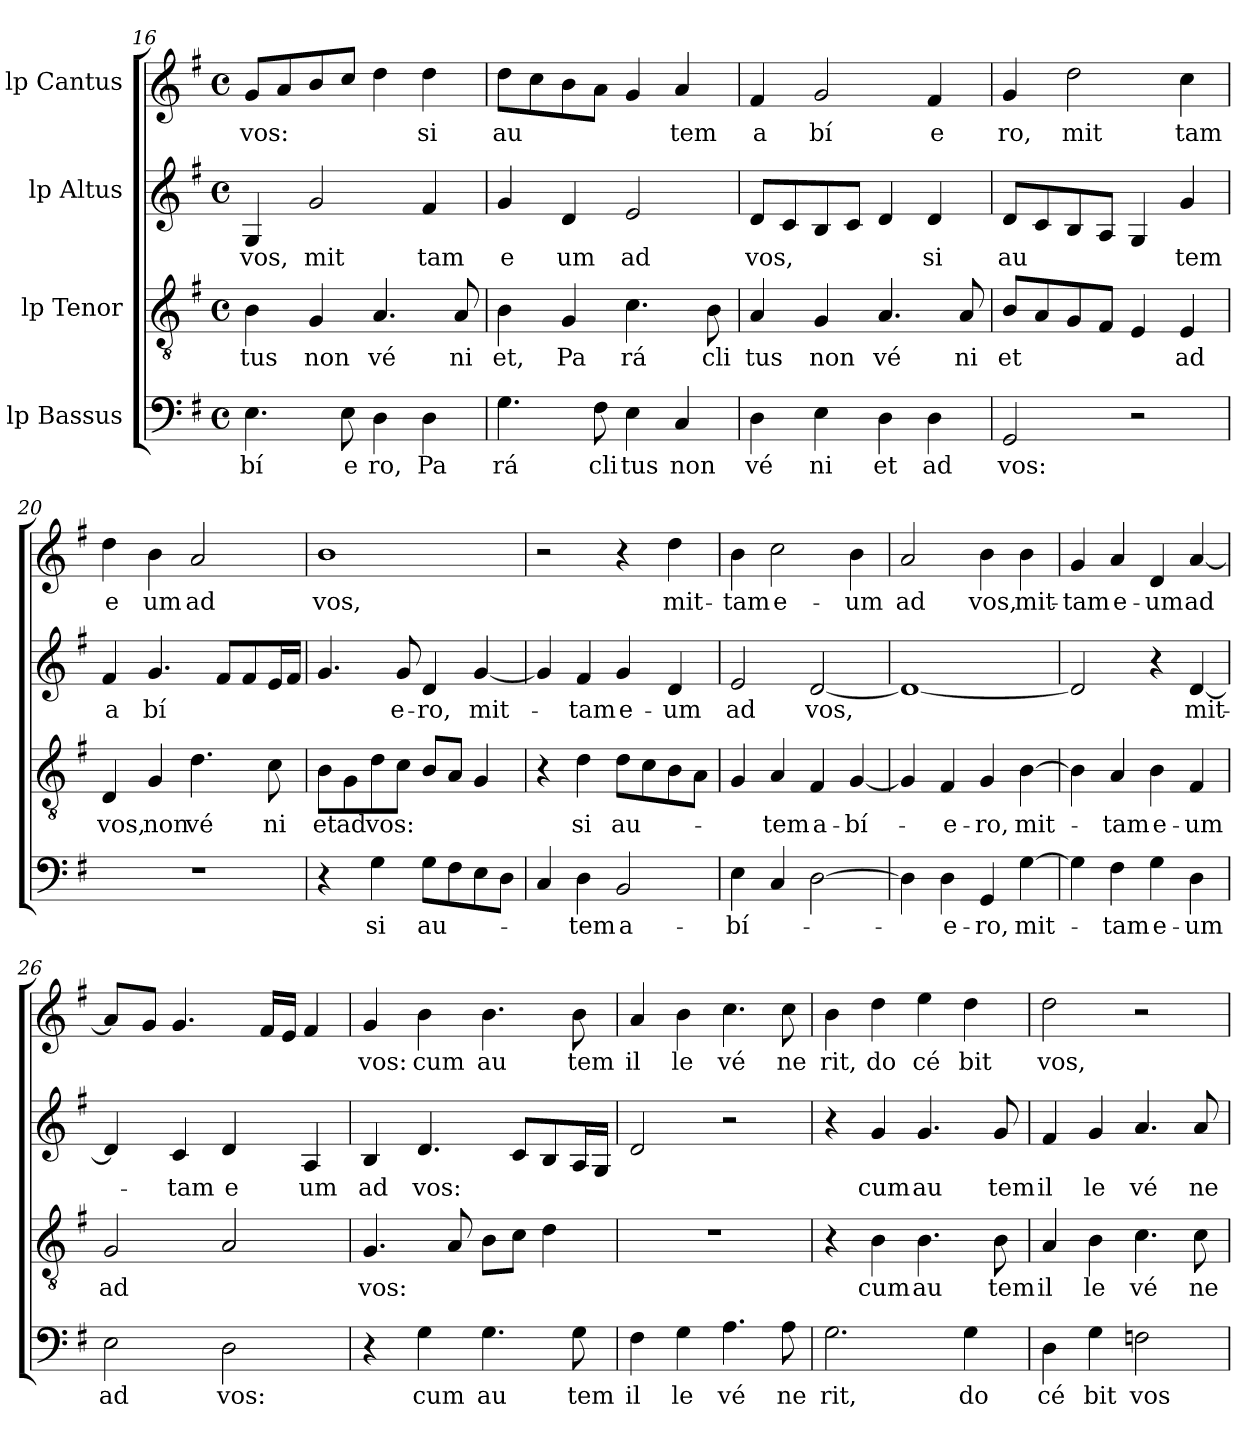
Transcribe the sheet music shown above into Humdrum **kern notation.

**kern	**text	**kern	**text	**kern	**text	**kern	**text
*part4	*part4	*part3	*part3	*part2	*part2	*part1	*part1
*staff4	*staff4	*staff3	*staff3	*staff2	*staff2	*staff1	*staff1
*I"lp Bassus	*	*I"lp Tenor	*	*I"lp Altus	*	*I"lp Cantus	*
!!LO:LB:g=z
*clefF4	*	*clefGv2	*	*clefG2	*	*clefG2	*
*k[f#]	*	*k[f#]	*	*k[f#]	*	*k[f#]	*
*G:	*	*G:	*	*G:	*	*G:	*
*M4/4	*	*M4/4	*	*M4/4	*	*M4/4	*
*met(c)	*	*met(c)	*	*met(c)	*	*met(c)	*
=16	=16	=16	=16	=16	=16	=16	=16
!	!LO:LY:b:cj	!	!LO:LY:b:cj	!	!LO:LY:b:cj	!	!LO:LY:b
4.E\	bí	4B\	tus	4G/	vos,	8g/L	vos:
.	.	.	.	.	.	8a/	.
!	!	!	!LO:LY:b:cj	!	!LO:LY:b:cj	!	!
.	.	4G/	non	2g/	mit	8b/	.
!	!LO:LY:b:cj	!	!	!	!	!	!
8E\	e	.	.	.	.	8cc/J	.
!	!LO:LY:b:cj	!	!LO:LY:b:cj	!	!	!	!
4D\	ro,	4.A/	vé	.	.	4dd\	.
!	!LO:LY:b:cj	!	!	!	!LO:LY:b:cj	!	!LO:LY:b:cj
4D\	Pa	.	.	4f#/	tam	4dd\	si
!	!	!	!LO:LY:b:cj	!	!	!	!
.	.	8A/	ni	.	.	.	.
=17	=17	=17	=17	=17	=17	=17	=17
!	!LO:LY:b:cj	!	!LO:LY:b:cj	!	!LO:LY:b:cj	!	!LO:LY:b:cj
4.G\	rá	4B\	et,	4g/	e	8dd\L	au
.	.	.	.	.	.	8cc\	.
!	!	!	!LO:LY:b:cj	!	!LO:LY:b:cj	!	!
.	.	4G/	Pa	4d/	um	8b\	.
!	!LO:LY:b:cj	!	!	!	!	!	!
8F#\	cli	.	.	.	.	8a\J	.
!	!LO:LY:b:cj	!	!LO:LY:b:cj	!	!LO:LY:b:cj	!	!
4E\	tus	4.c\	rá	2e/	ad	4g/	.
!	!LO:LY:b:cj	!	!	!	!	!	!LO:LY:b:cj
4C/	non	.	.	.	.	4a/	tem
!	!	!	!LO:LY:b:cj	!	!	!	!
.	.	8B\	cli	.	.	.	.
=18	=18	=18	=18	=18	=18	=18	=18
!	!LO:LY:b:cj	!	!LO:LY:b:cj	!	!LO:LY:b	!	!LO:LY:b:cj
4D\	vé	4A/	tus	8d/L	vos,	4f#/	a
.	.	.	.	8c/	.	.	.
!	!LO:LY:b:cj	!	!LO:LY:b:cj	!	!	!	!LO:LY:b:cj
4E\	ni	4G/	non	8B/	.	2g/	bí
.	.	.	.	8c/J	.	.	.
!	!LO:LY:b:cj	!	!LO:LY:b:cj	!	!	!	!
4D\	et	4.A/	vé	4d/	.	.	.
!	!LO:LY:b:cj	!	!	!	!LO:LY:b:cj	!	!LO:LY:b:cj
4D\	ad	.	.	4d/	si	4f#/	e
!	!	!	!LO:LY:b:cj	!	!	!	!
.	.	8A/	ni	.	.	.	.
=19	=19	=19	=19	=19	=19	=19	=19
!	!LO:LY:b:cj	!	!LO:LY:b:cj	!	!LO:LY:b:cj	!	!LO:LY:b:cj
2GG/	vos:	8B/L	et	8d/L	au	4g/	ro,
.	.	8A/	.	8c/	.	.	.
!	!	!	!	!	!	!	!LO:LY:b:cj
.	.	8G/	.	8B/	.	2dd\	mit
.	.	8F#/J	.	8A/J	.	.	.
2r	.	4E/	.	4G/	.	.	.
!	!	!	!LO:LY:b:cj	!	!LO:LY:b:cj	!	!LO:LY:b:cj
.	.	4E/	ad	4g/	tem	4cc\	tam
=20	=20	=20	=20	=20	=20	=20	=20
!	!	!	!LO:LY:b:cj	!	!LO:LY:b:cj	!	!LO:LY:b:cj
1r	.	4D/	vos,	4f#/	a	4dd\	e
!	!	!	!LO:LY:b:cj	!	!LO:LY:b:cj	!	!LO:LY:b:cj
.	.	4G/	non	4.g/	bí	4b\	um
!	!	!	!LO:LY:b:cj	!	!	!	!LO:LY:b:cj
.	.	4.d\	vé	.	.	2a/	ad
.	.	.	.	8f#/L	.	.	.
.	.	.	.	8f#/	.	.	.
!	!	!	!LO:LY:b:cj	!	!	!	!
.	.	8c\	ni	16e/	.	.	.
.	.	.	.	16f#/J	.	.	.
!!LO:PB:g=z
=21	=21	=21	=21	=21	=21	=21	=21
!	!	!	!LO:LY:b:cj	!	!	!	!LO:LY:b:cj
*	*	*	*	*^	*	*	*
4r	.	8B\L	et	4.g/	8ryy	.	1b	vos,
!	!	!	!LO:LY:b:cj	!	!	!	!	!
.	.	8G\	ad	.	2..ryy	.	.	.
!	!LO:LY:b:cj	!	!LO:LY:b	!	!	!	!	!
4G\	si	8d\	vos:	.	.	.	.	.
!	!	!	!	!	!	!LO:LY:b:cj	!	!
.	.	8c\J	.	8g/	.	e-	.	.
!	!LO:LY:b:cj	!	!	!	!	!LO:LY:b:cj	!	!
8G\L	au-	8B/L	.	4d/	.	-ro,	.	.
8F#\	.	8A/J	.	.	.	.	.	.
!	!	!	!	!	!	!LO:LY:b:cj	!	!
8E\	.	4G/	.	[<4g/	.	mit-	.	.
8D\J	.	.	.	.	.	.	.	.
*	*	*	*	*v	*v	*	*	*
=22	=22	=22	=22	=22	=22	=22	=22
4C/	.	4r	.	4g/]	.	2r	.
!	!LO:LY:b:cj	!	!LO:LY:b:cj	!	!LO:LY:b:cj	!	!
4D\	-tem	4d\	si	4f#/	-tam	.	.
!	!LO:LY:b:cj	!	!LO:LY:b:cj	!	!LO:LY:b:cj	!	!
2BB/	a-	8d\L	au-	4g/	e-	4r	.
.	.	8c\	.	.	.	.	.
!	!	!	!	!	!LO:LY:b:cj	!	!LO:LY:b:cj
.	.	8B\	.	4d/	-um	4dd\	mit-
.	.	8A\J	.	.	.	.	.
=23	=23	=23	=23	=23	=23	=23	=23
!	!LO:LY:b:cj	!	!	!	!LO:LY:b:cj	!	!LO:LY:b:cj
4E\	-bí-	4G/	.	2e/	ad	4b\	-tam
!	!	!	!LO:LY:b:cj	!	!	!	!LO:LY:b:cj
4C/	.	4A/	-tem	.	.	2cc\	e-
!	!	!	!LO:LY:b:cj	!	!LO:LY:b:cj	!	!
[>2D\	.	4F#/	a-	[<2d/	vos,	.	.
!	!	!	!LO:LY:b:cj	!	!	!	!LO:LY:b:cj
.	.	[<4G/	-bí-	.	.	4b\	-um
=24	=24	=24	=24	=24	=24	=24	=24
!	!	!	!	!	!	!	!LO:LY:b:cj
4D\]	.	4G/]	.	1d_<	.	2a/	ad
!	!LO:LY:b:cj	!	!LO:LY:b:cj	!	!	!	!
4D\	-e-	4F#/	-e-	.	.	.	.
!	!LO:LY:b:cj	!	!LO:LY:b:cj	!	!	!	!LO:LY:b:cj
4GG/	-ro,	4G/	-ro,	.	.	4b\	vos,
!	!LO:LY:b:cj	!	!LO:LY:b:cj	!	!	!	!LO:LY:b:cj
[>4G\	mit-	[>4B\	mit-	.	.	4b\	mit-
=25	=25	=25	=25	=25	=25	=25	=25
!	!	!	!	!	!	!	!LO:LY:b:cj
4G\]	.	4B\]	.	2d/]	.	4g/	-tam
!	!LO:LY:b:cj	!	!LO:LY:b:cj	!	!	!	!LO:LY:b:cj
4F#\	-tam	4A/	-tam	.	.	4a/	e-
!	!LO:LY:b:cj	!	!LO:LY:b:cj	!	!	!	!LO:LY:b:cj
4G\	e-	4B\	e-	4r	.	4d/	-um
!	!LO:LY:b:cj	!	!LO:LY:b:cj	!	!LO:LY:b:cj	!	!LO:LY:b:cj
4D\	-um	4F#/	-um	[>4d/	mit-	[>4a/	ad
!!LO:LB:g=z
=26	=26	=26	=26	=26	=26	=26	=26
!	!LO:LY:b:cj	!	!LO:LY:b:cj	!	!	!	!
*	*	*	*	*^	*	*	*
2E\	ad	2G/	ad	4d/]	32ryy	.	8a/L]	.
.	.	.	.	.	2ryy	.	.	.
.	.	.	.	.	.	.	8g/J	.
!	!	!	!	!	!	!LO:LY:b:cj	!	!
.	.	.	.	4c/	.	-tam	4.g/	.
!	!LO:LY:b:cj	!	!	!	!	!LO:LY:b:cj	!	!
2D\	vos:	2A/	.	4d/	.	e	.	.
.	.	.	.	.	4...ryy	.	.	.
.	.	.	.	.	.	.	16f#/L	.
.	.	.	.	.	.	.	16e/J	.
!	!	!	!	!	!	!LO:LY:b:cj	!	!
.	.	.	.	4A/	.	um	4f#/	.
=27	=27	=27	=27	=27	=27	=27	=27	=27
!	!	!	!LO:LY:b	!	!	!LO:LY:b:cj	!	!LO:LY:b:cj
*	*	*	*	*v	*v	*	*	*
4r	.	4.G/	vos:	4B/	ad	4g/	vos:
!	!LO:LY:b:cj	!	!	!	!LO:LY:b	!	!LO:LY:b:cj
4G\	cum	.	.	4.d/	vos:	4b\	cum
.	.	8A/	.	.	.	.	.
!	!LO:LY:b:cj	!	!	!	!	!	!LO:LY:b:cj
4.G\	au	8B\L	.	.	.	4.b\	au
.	.	8c\J	.	8c/L	.	.	.
.	.	4d\	.	8B/	.	.	.
!	!LO:LY:b:cj	!	!	!	!	!	!LO:LY:b:cj
8G\	tem	.	.	16A/	.	8b\	tem
.	.	.	.	16G/J	.	.	.
=28	=28	=28	=28	=28	=28	=28	=28
!	!LO:LY:b:cj	!	!	!	!	!	!LO:LY:b:cj
4F#\	il	1r	.	2d/	.	4a/	il
!	!LO:LY:b:cj	!	!	!	!	!	!LO:LY:b:cj
4G\	le	.	.	.	.	4b\	le
!	!LO:LY:b:cj	!	!	!	!	!	!LO:LY:b:cj
4.A\	vé	.	.	2r	.	4.cc\	vé
!	!LO:LY:b:cj	!	!	!	!	!	!LO:LY:b:cj
8A\	ne	.	.	.	.	8cc\	ne
=29	=29	=29	=29	=29	=29	=29	=29
!	!LO:LY:b:cj	!	!	!	!	!	!LO:LY:b:cj
2.G\	rit,	4r	.	4r	.	4b\	rit,
!	!	!	!LO:LY:b:cj	!	!LO:LY:b:cj	!	!LO:LY:b:cj
.	.	4B\	cum	4g/	cum	4dd\	do
!	!	!	!LO:LY:b:cj	!	!LO:LY:b:cj	!	!LO:LY:b:cj
.	.	4.B\	au	4.g/	au	4ee\	cé
!	!LO:LY:b:cj	!	!	!	!	!	!LO:LY:b:cj
4G\	do	.	.	.	.	4dd\	bit
!	!	!	!LO:LY:b:cj	!	!LO:LY:b:cj	!	!
.	.	8B\	tem	8g/	tem	.	.
=30	=30	=30	=30	=30	=30	=30	=30
!	!LO:LY:b:cj	!	!LO:LY:b:cj	!	!LO:LY:b:cj	!	!LO:LY:b:cj
4D\	cé	4A/	il	4f#/	il	2dd\	vos,
!	!LO:LY:b:cj	!	!LO:LY:b:cj	!	!LO:LY:b:cj	!	!
4G\	bit	4B\	le	4g/	le	.	.
!	!LO:LY:b:cj	!	!LO:LY:b:cj	!	!LO:LY:b:cj	!	!
2Fn\	vos	4.c\	vé	4.a/	vé	2r	.
!	!	!	!LO:LY:b:cj	!	!LO:LY:b:cj	!	!
.	.	8c\	ne	8a/	ne	.	.
=	=	=	=	=	=	=	=
*-	*-	*-	*-	*-	*-	*-	*-
